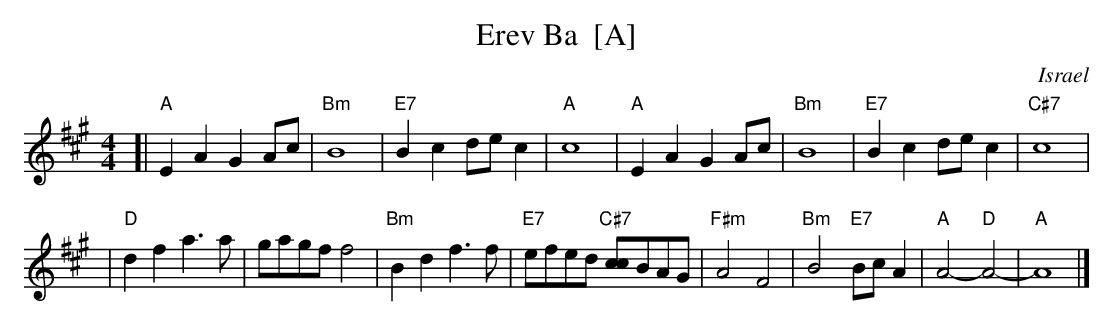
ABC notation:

X:1
T: Erev Ba  [A]
O: Israel
M: 4/4
L: 1/8
K: A
[|"A"E2A2 G2Ac | "Bm"B8 | "E7"B2c2 dec2 | "A"c8 \
| "A"E2A2 G2Ac | "Bm"B8 | "E7"B2c2 dec2 | "C#7"c8 |
| "D"d2f2 a3a | gagf f4 | "Bm"B2d2 f3f | "E7"efed "C#7"[cc]BAG \
| "F#m"A4 F4 | "Bm"B4 "E7"BcA2 | "A"A4- "D"A4- | "A"A8 |]
